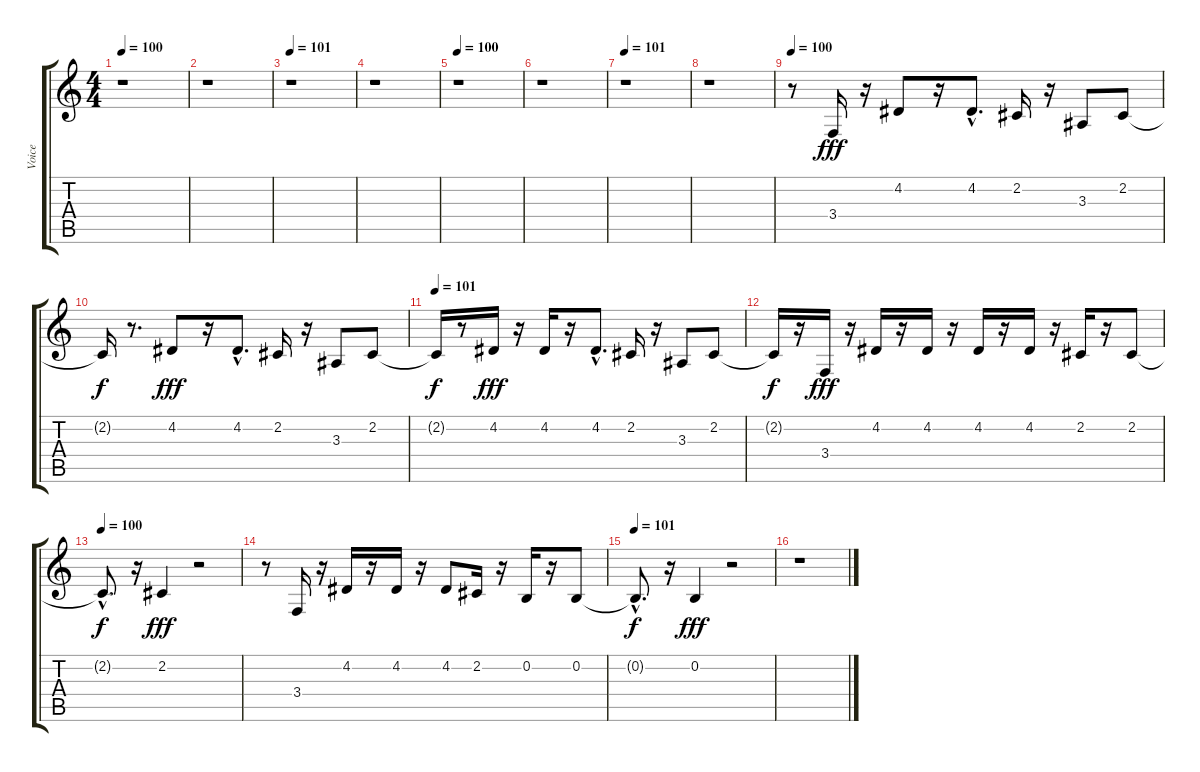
\track ("Voice" "Voice") {instrument brightacousticpiano}
\staff {score tabs}
\tuning (E4 B3 G3 D3 A2 E2) {hide}
\ts (4 4)
\tempo 100
\clef g2
\ks c
r.1{dy fff instrument brightacousticpiano} |
r.1 |
\tempo 101
r.1 |
r.1 |
\tempo 100
r.1 |
r.1 |
\tempo 101
r.1 |
r.1 |
\tempo 100
r.8 3.4.16 r.16 4.2.8 r.16 4.2{hac}.8{d} 2.2.16 r.16 3.3.8 2.2.8 |
2.2{t}.16{dy f} r.8{d} 4.2.8{dy fff} r.16 4.2{hac}.8{d} 2.2.16 r.16 3.3.8 2.2.8 |
\tempo 101
2.2{t}.16{dy f} r.8 4.2.16{dy fff} r.16 4.2.16 r.16 4.2{hac}.8{d} 2.2.16 r.16 3.3.8 2.2.8 |
2.2{t}.16{dy f} r.16 3.4.16{dy fff} r.16 4.2.16 r.16 4.2.16 r.16 4.2.16 r.16 4.2.16 r.16 2.2.16 r.16 2.2.8 |
\tempo 100
2.2{hac t}.8{d dy f} r.16 2.2.4{dy fff} r.2 |
r.8 3.4.16 r.16 4.2.16 r.16 4.2.16 r.16 4.2.8 2.2.16 r.16 0.2.16 r.16 0.2.8 |
\tempo 101
0.2{hac t}.8{d dy f} r.16 0.2.4{dy fff} r.2 |
r.1
